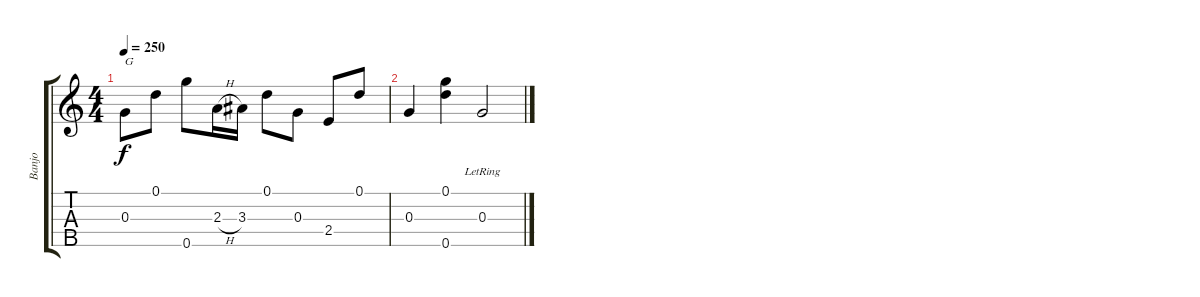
\track ("Banjo" "Banjo") {instrument banjo}
\staff {score tabs}
\tuning (D4 B3 G3 D3 G4) {hide}
\displaytranspose 12
\ts (4 4)
\tempo 250
\clef g2
\ks c
0.3.8{txt "G" dy f} 0.1.8 0.5.8 2.3{h}.16 3.3.16 0.1.8 0.3.8 2.4.8 0.1.8 |
0.3.4 (0.1 0.5).4 0.3{lr}.2
